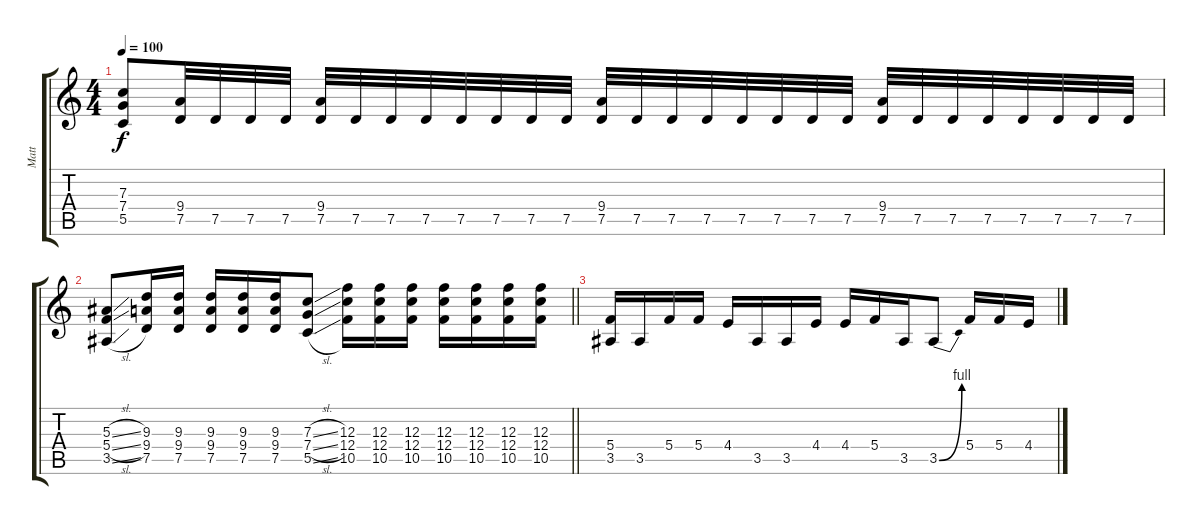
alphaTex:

\track ("Matt" "Matt") {instrument distortionguitar}
\staff {score tabs}
\tuning (D4 A3 F3 C3 G2 D2) {hide}
\ts (4 4)
\tempo 100
\clef g2
\ks c
(7.3 7.4 5.5).8{dy f} (9.4 7.5).32 7.5.32 7.5.32 7.5.32 (9.4 7.5).32 7.5.32 7.5.32 7.5.32 7.5.32 7.5.32 7.5.32 7.5.32 (9.4 7.5).32 7.5.32 7.5.32 7.5.32 7.5.32 7.5.32 7.5.32 7.5.32 (9.4 7.5).32 7.5.32 7.5.32 7.5.32 7.5.32 7.5.32 7.5.32 7.5.32 |
\barLineRight lightlight
(5.3{sl} 5.4{sl} 3.5{sl}).8 (9.3 9.4 7.5).16 (9.3 9.4 7.5).16 (9.3 9.4 7.5).16 (9.3 9.4 7.5).16 (9.3 9.4 7.5).16 (7.3{sl} 7.4{sl} 5.5{sl}).8 (12.3 12.4 10.5).16 (12.3 12.4 10.5).16 (12.3 12.4 10.5).16 (12.3 12.4 10.5).16 (12.3 12.4 10.5).16 (12.3 12.4 10.5).16 (12.3 12.4 10.5).16 |
(5.4 3.5).16 3.5.16 5.4.16 5.4.16 4.4.16 3.5.16 3.5.16 4.4.16 4.4.16 5.4.16 3.5.16 3.5{be (bend 0 0 60 4)}.8 5.4.16 5.4.16 4.4.16
